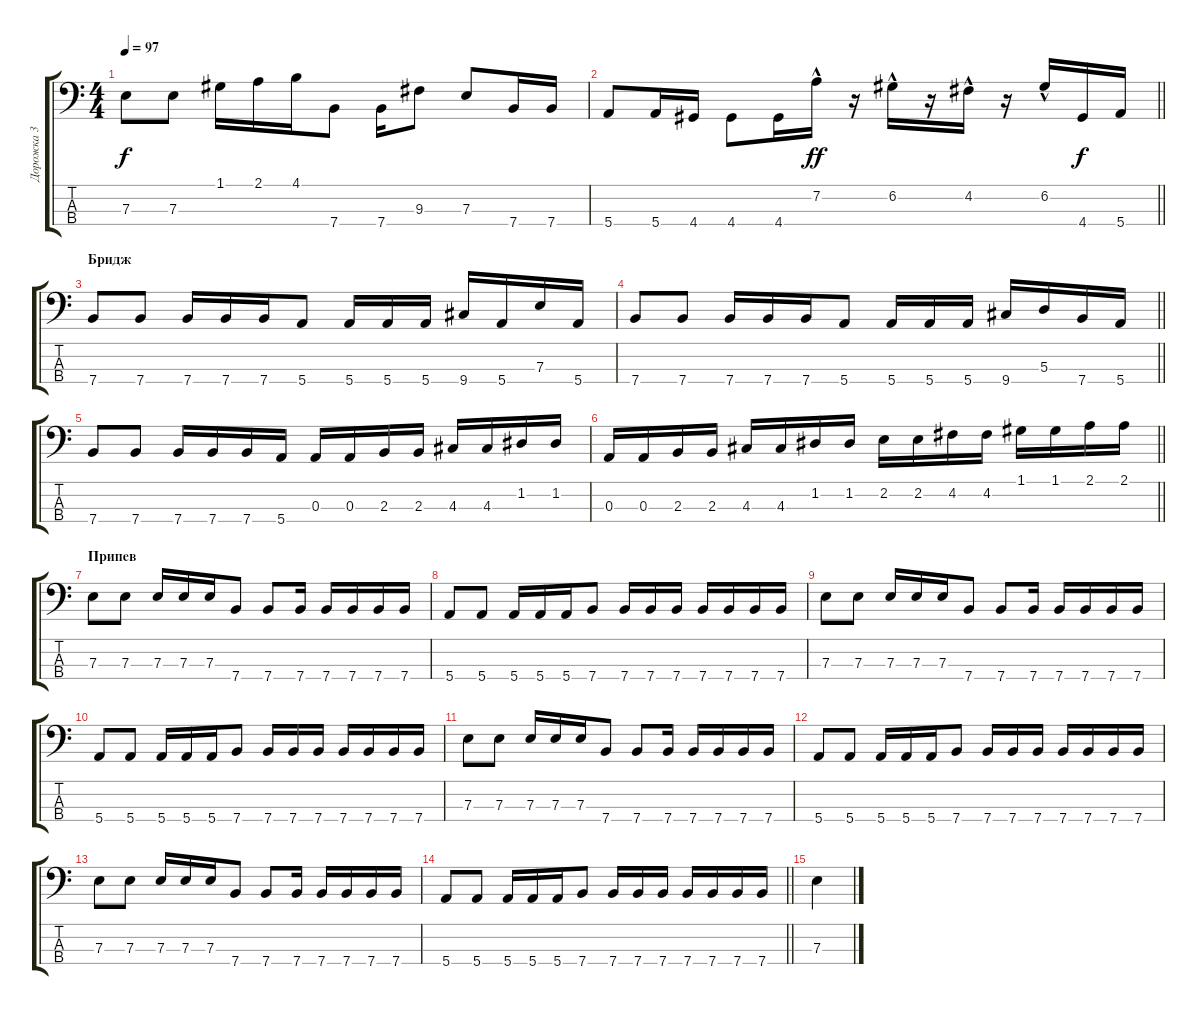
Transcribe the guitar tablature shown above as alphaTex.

\track ("Дорожка 3" "Дорожка 3") {instrument electricbassfinger}
\staff {score tabs}
\tuning (G2 D2 A1 E1) {hide}
\ts (4 4)
\tempo 97
\clef f4
\ks c
7.3.8{dy f} 7.3.8 1.1.16 2.1.16 4.1.16 7.4.8 7.4.16 9.3.8 7.3.8 7.4.16 7.4.16 |
\barLineRight lightlight
5.4.8 5.4.16 4.4.16 4.4.8 4.4.16 7.2{hac}.16{dy ff} r.16 6.2{hac}.16 r.16 4.2{hac}.16 r.16 6.2{hac}.16 4.4.16{dy f} 5.4.16 |
\section ("" "Бридж")
7.4.8 7.4.8 7.4.16 7.4.16 7.4.16 5.4.8 5.4.16 5.4.16 5.4.16 9.4.16 5.4.16 7.3.16 5.4.16 |
\barLineRight lightlight
7.4.8 7.4.8 7.4.16 7.4.16 7.4.16 5.4.8 5.4.16 5.4.16 5.4.16 9.4.16 5.3.16 7.4.16 5.4.16 |
7.4.8 7.4.8 7.4.16 7.4.16 7.4.16 5.4.16 0.3.16 0.3.16 2.3.16 2.3.16 4.3.16 4.3.16 1.2.16 1.2.16 |
\barLineRight lightlight
0.3.16 0.3.16 2.3.16 2.3.16 4.3.16 4.3.16 1.2.16 1.2.16 2.2.16 2.2.16 4.2.16 4.2.16 1.1.16 1.1.16 2.1.16 2.1.16 |
\section ("" "Припев")
7.3.8 7.3.8 7.3.16 7.3.16 7.3.16 7.4.8 7.4.8 7.4.16 7.4.16 7.4.16 7.4.16 7.4.16 |
5.4.8 5.4.8 5.4.16 5.4.16 5.4.16 7.4.8 7.4.16 7.4.16 7.4.16 7.4.16 7.4.16 7.4.16 7.4.16 |
7.3.8 7.3.8 7.3.16 7.3.16 7.3.16 7.4.8 7.4.8 7.4.16 7.4.16 7.4.16 7.4.16 7.4.16 |
5.4.8 5.4.8 5.4.16 5.4.16 5.4.16 7.4.8 7.4.16 7.4.16 7.4.16 7.4.16 7.4.16 7.4.16 7.4.16 |
7.3.8 7.3.8 7.3.16 7.3.16 7.3.16 7.4.8 7.4.8 7.4.16 7.4.16 7.4.16 7.4.16 7.4.16 |
5.4.8 5.4.8 5.4.16 5.4.16 5.4.16 7.4.8 7.4.16 7.4.16 7.4.16 7.4.16 7.4.16 7.4.16 7.4.16 |
7.3.8 7.3.8 7.3.16 7.3.16 7.3.16 7.4.8 7.4.8 7.4.16 7.4.16 7.4.16 7.4.16 7.4.16 |
\barLineRight lightlight
5.4.8 5.4.8 5.4.16 5.4.16 5.4.16 7.4.8 7.4.16 7.4.16 7.4.16 7.4.16 7.4.16 7.4.16 7.4.16 |
7.3.4
